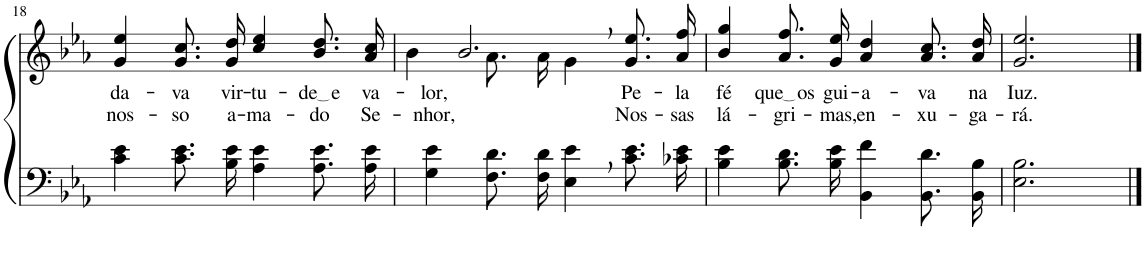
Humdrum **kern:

**kern	**kern	**text	**text
*part2	*part1	*part1	*part1
*staff2	*staff1	*staff1	*staff1
*I"Parte III e IV	*I"Parte I e II	*	*
!!LO:PB:g=z
*clefF4	*clefG2	*	*
*Trd2c3	*Trd2c3	*	*
*k[b-e-a-]	*k[b-e-a-]	*	*
*M4/4	*M4/4	*	*
=18	=18	=18	=18
!	!	!LO:LY:b	!LO:LY:b
4c\ 4e-\	4g/ 4ee-/	da-	nos-
!	!	!LO:LY:b	!LO:LY:b
8.c\ 8.e-\L	8.g\ 8.cc\L	-va	-so
!	!	!LO:LY:b	!LO:LY:b
16B-\ 16e-\Jk	16g\ 16dd\Jk	vir-	a-
!	!	!LO:LY:b	!LO:LY:b
4A-\ 4e-\	4cc/ 4ee-/	-tu-	-ma-
!	!	!LO:LY:b	!LO:LY:b
8.A-\ 8.e-\L	8.b-\ 8.dd\L	de e	-do
!	!	!LO:LY:b	!LO:LY:b
16A-\ 16e-\Jk	16a-\ 16cc\Jk	va-	Se-
=19	=19	=19	=19
!	!	!LO:LY:b	!LO:LY:b
*	*^	*	*
4G\ 4e-\	2.b-,/	4b-\	-lor,	-nhor,
8.F\ 8.d\L	.	8.a-\L	.	.
16F\ 16d\Jk	.	16a-\Jk	.	.
4E-\, 4e-\,	.	4g\	.	.
!	!	!	!LO:LY:b	!LO:LY:b
8.c\ 8.e-\L	8.g\ 8.ee-\L	4ryy	Pe-	Nos-
!	!	!	!LO:LY:b	!LO:LY:b
16c-X\ 16e-\Jk	16a-\ 16ff\Jk	.	-la	-sas
*	*v	*v	*	*
=20	=20	=20	=20
!	!	!LO:LY:b	!LO:LY:b
4B-\ 4e-\	4b-/ 4gg/	fé	lá-
!	!	!LO:LY:b	!LO:LY:b
8.B-\ 8.d\L	8.a-\ 8.ff\L	que os	-gri-
!	!	!LO:LY:b	!LO:LY:b
16B-\ 16e-\Jk	16g\ 16ee-\Jk	gui-	-mas,
!	!	!LO:LY:b	!LO:LY:b
4BB-\ 4f\	4a-/ 4dd/	-a-	en-
!	!	!LO:LY:b	!LO:LY:b
8.BB-\ 8.d\L	8.a-\ 8.cc\L	-va	-xu-
!	!	!LO:LY:b	!LO:LY:b
16BB-\ 16B-\Jk	16a-\ 16dd\Jk	na	-ga-
=21	=21	=21	=21
!	!	!LO:LY:b	!LO:LY:b
2.E-\ 2.B-\	2.g/ 2.ee-/	Iuz.	-rá.
==	==	==	==
*-	*-	*-	*-
